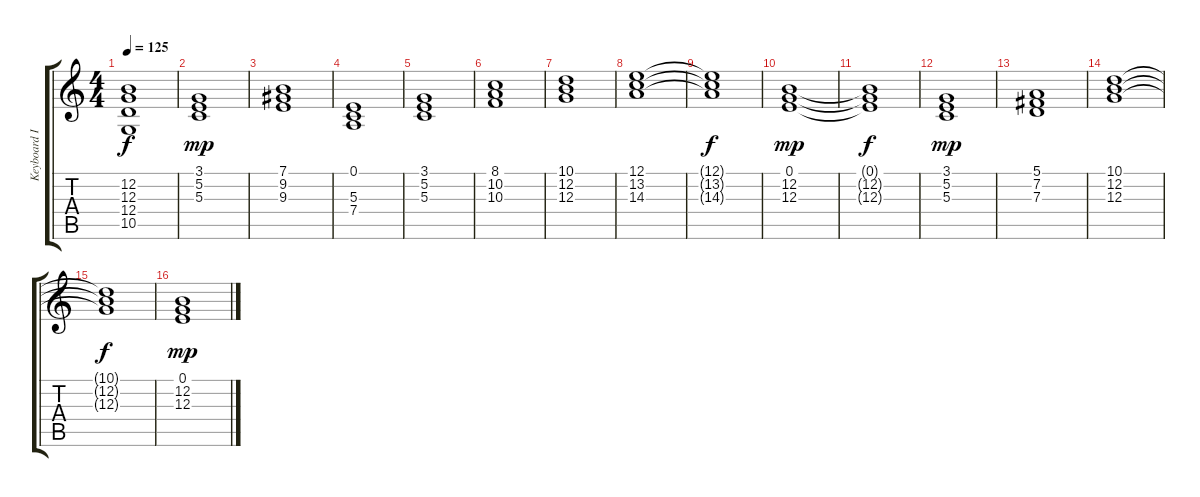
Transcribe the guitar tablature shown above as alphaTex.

\track ("Keyboard II" "Keyboard I") {instrument stringensemble1}
\staff {score tabs}
\tuning (E4 B3 G3 D3 A2 E2) {hide}
\ts (4 4)
\tempo 125
\clef g2
\ks c
(12.2{t} 12.3{t} 12.4{t} 10.5{t}).1{dy f} |
(3.1 5.2 5.3).1{dy mp} |
(7.1 9.2 9.3).1 |
(0.1 5.3 7.4).1 |
(3.1 5.2 5.3).1 |
(8.1 10.2 10.3).1 |
(10.1 12.2 12.3).1 |
(12.1 13.2 14.3).1 |
(12.1{t} 13.2{t} 14.3{t}).1{dy f} |
(0.1 12.2 12.3).1{dy mp} |
(0.1{t} 12.2{t} 12.3{t}).1{dy f} |
(3.1 5.2 5.3).1{dy mp} |
(5.1 7.2 7.3).1 |
(10.1 12.2 12.3).1 |
(10.1{t} 12.2{t} 12.3{t}).1{dy f} |
(0.1 12.2 12.3).1{dy mp}
